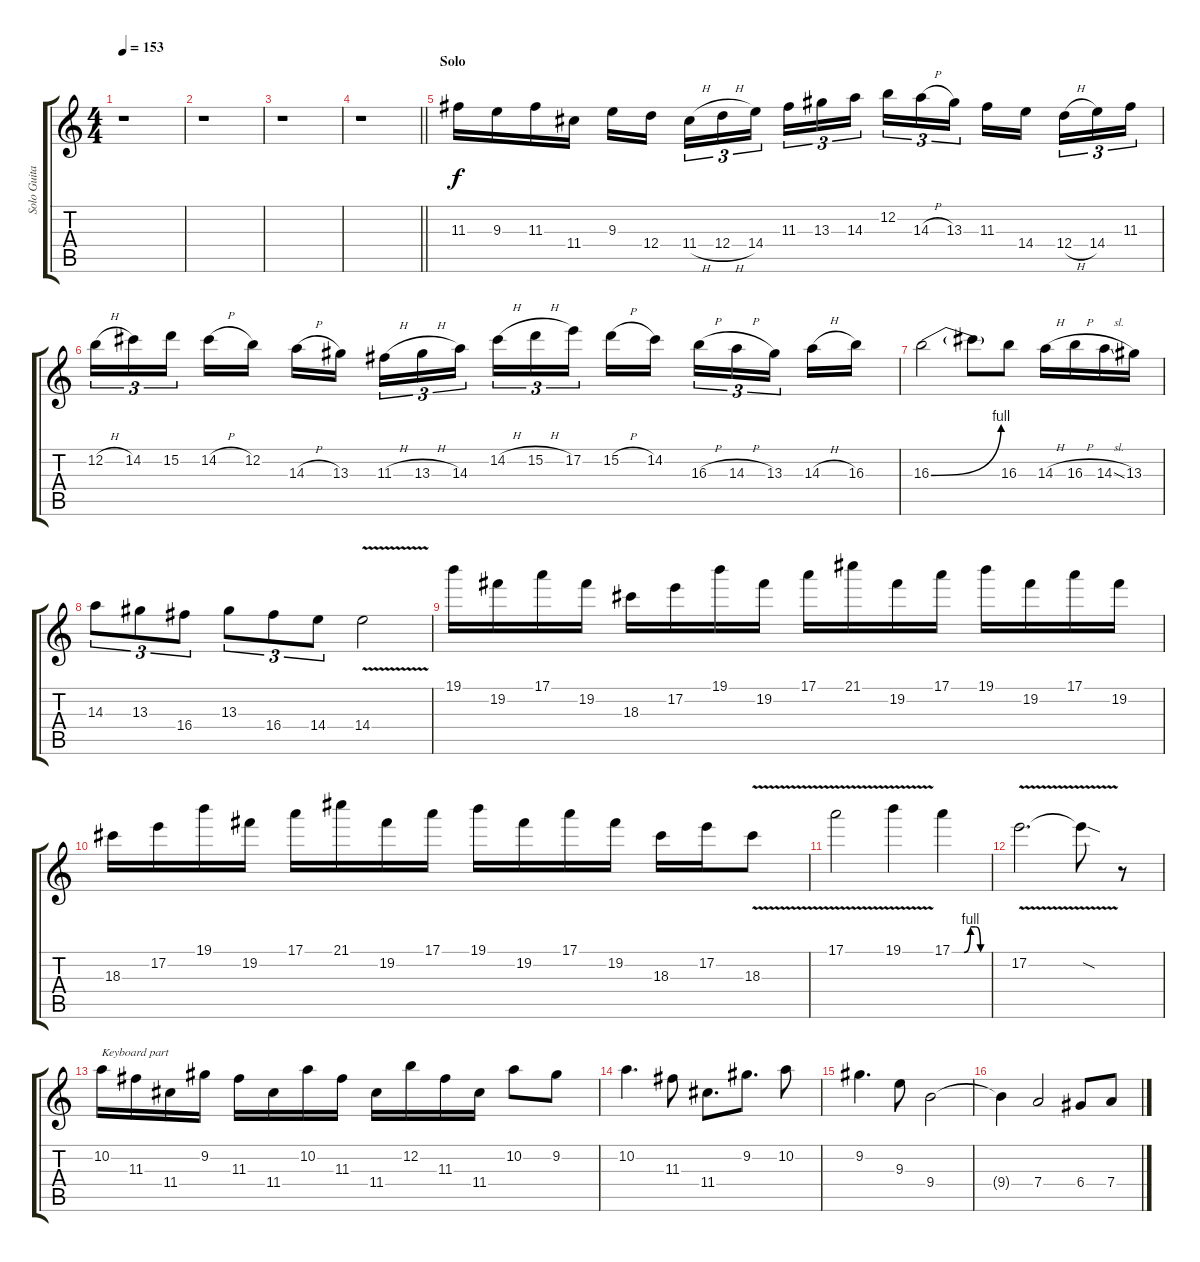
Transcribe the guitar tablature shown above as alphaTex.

\track ("Solo Guitar" "Solo Guita") {instrument overdrivenguitar}
\staff {score tabs}
\tuning (E4 B3 G3 D3 A2 E2) {hide}
\ts (4 4)
\tempo 153
\clef g2
\ks c
r.1{dy f} |
r.1 |
r.1 |
\barLineRight lightlight
r.1 |
\section ("" "Solo")
11.3.16 9.3.16 11.3.16 11.4.16 9.3.16 12.4.16{beam splitsecondary} 11.4{h}.16{tu (3 2)} 12.4{h}.16{tu (3 2)} 14.4.16{tu (3 2)} 11.3.16{tu (3 2)} 13.3.16{tu (3 2)} 14.3.16{tu (3 2) beam splitsecondary} 12.2.16{tu (3 2)} 14.3{h}.16{tu (3 2)} 13.3.16{tu (3 2)} 11.3.16 14.4.16{beam splitsecondary} 12.4{h}.16{tu (3 2)} 14.4.16{tu (3 2)} 11.3.16{tu (3 2)} |
12.2{h}.16{tu (3 2)} 14.2.16{tu (3 2)} 15.2.16{tu (3 2) beam splitsecondary} 14.2{h}.16 12.2.16 14.3{h}.16 13.3.16{beam splitsecondary} 11.3{h}.16{tu (3 2)} 13.3{h}.16{tu (3 2)} 14.3.16{tu (3 2)} 14.2{h}.16{tu (3 2)} 15.2{h}.16{tu (3 2)} 17.2.16{tu (3 2) beam splitsecondary} 15.2{h}.16 14.2.16 16.3{h}.16{tu (3 2)} 14.3{h}.16{tu (3 2)} 13.3.16{tu (3 2) beam splitsecondary} 14.3{h}.16 16.3.16 |
16.3{be (bend 0 0 60 4)}.2 16.3{t}.8 16.3.8 14.3{h}.16 16.3{h}.16 14.3{sl}.16 13.3.16 |
14.3.8{tu (3 2)} 13.3.8{tu (3 2)} 16.4.8{tu (3 2)} 13.3.8{tu (3 2)} 16.4.8{tu (3 2)} 14.4.8{tu (3 2)} 14.4{v}.2 |
19.1.16 19.2.16 17.1.16 19.2.16 18.3.16 17.2.16 19.1.16 19.2.16 17.1.16 21.1.16 19.2.16 17.1.16 19.1.16 19.2.16 17.1.16 19.2.16 |
18.3.16 17.2.16 19.1.16 19.2.16 17.1.16 21.1.16 19.2.16 17.1.16 19.1.16 19.2.16 17.1.16 19.2.16 18.3.16 17.2.16 18.3{v}.8 |
17.1{v}.2 19.1{v}.4 17.1{be (custom 0 0 20 0 31 4 40 4 48 0 60 0)}.4 |
17.2{v}.2{d} 17.2{sod t}.8 r.8 |
10.2.16{txt "Keyboard part"} 11.3.16 11.4.16 9.2.16 11.3.16 11.4.16 10.2.16 11.3.16 11.4.16 12.2.16 11.3.16 11.4.16 10.2.8 9.2.8 |
10.2.4{d} 11.3.8 11.4.8{d} 9.2.8{d} 10.2.8 |
9.2.4{d} 9.3.8 9.4.2 |
9.4{t}.4 7.4.2 6.4.8 7.4.8
